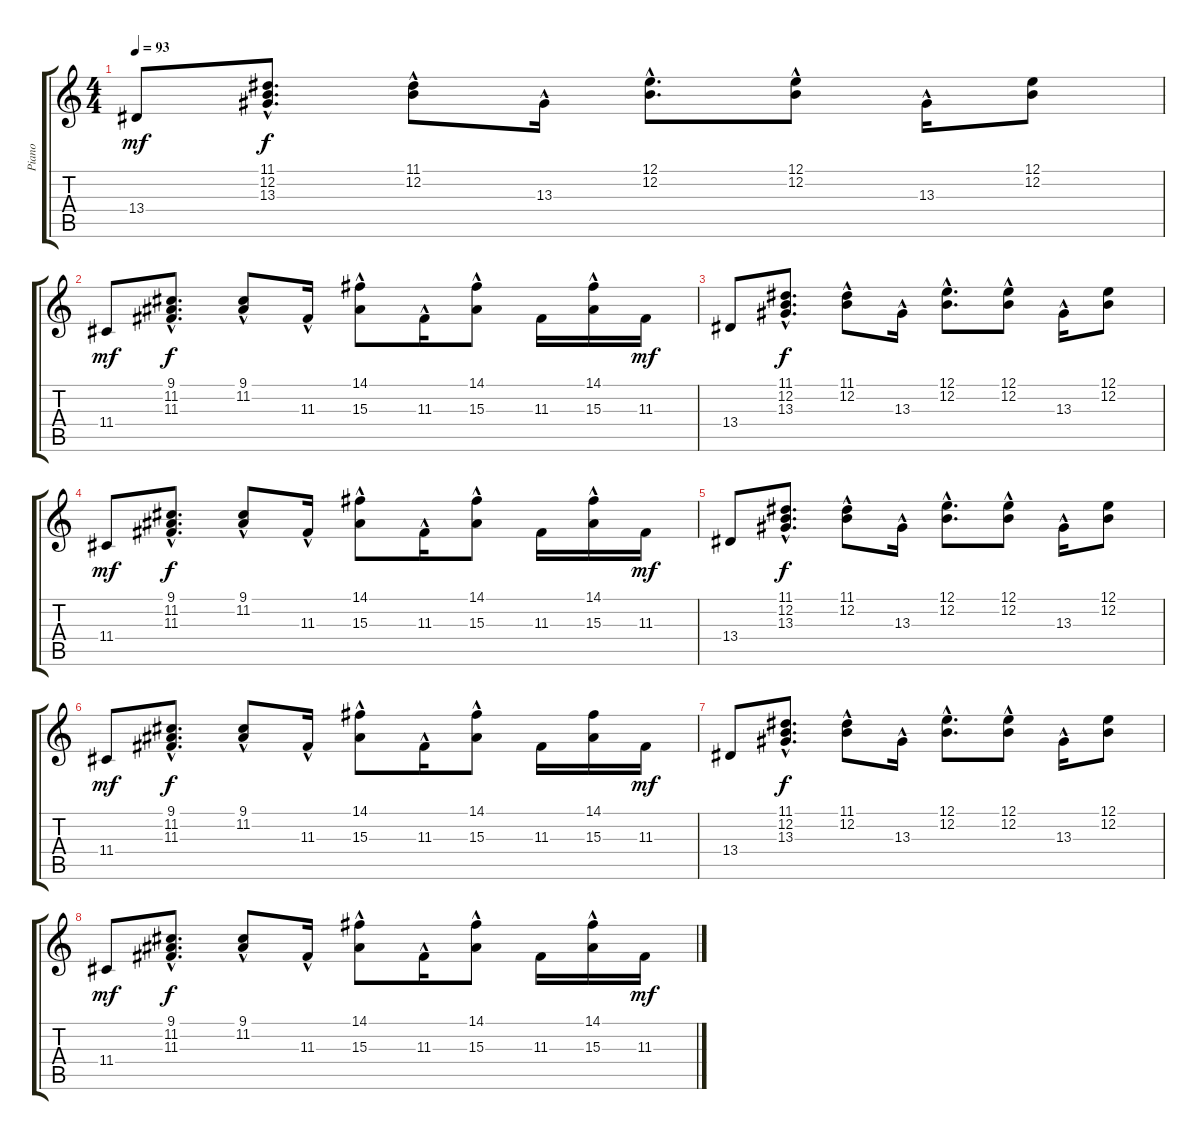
\track ("Piano" "Piano") {instrument acousticgrandpiano}
\staff {score tabs}
\tuning (E4 B3 G3 D3 A2 E2) {hide}
\ts (4 4)
\tempo 93
\clef g2
\ks c
13.4.8{dy mf} (11.1{hac} 12.2{hac} 13.3).8{d dy f} (11.1{hac} 12.2{hac}).8 13.3{hac}.16 (12.1{hac} 12.2{hac}).8{d} (12.1{hac} 12.2{hac}).8 13.3{hac}.16 (12.1 12.2).8 |
11.4.8{dy mf} (9.1{hac} 11.2{hac} 11.3).8{d dy f} (9.1{hac} 11.2{hac}).8 11.3{hac}.16 (14.1{hac} 15.3{hac}).8 11.3{hac}.16 (14.1{hac} 15.3{hac}).8 11.3.16 (14.1{hac} 15.3{hac}).16 11.3.16{dy mf} |
13.4.8 (11.1{hac} 12.2{hac} 13.3).8{d dy f} (11.1{hac} 12.2{hac}).8 13.3{hac}.16 (12.1{hac} 12.2{hac}).8{d} (12.1{hac} 12.2{hac}).8 13.3{hac}.16 (12.1 12.2).8 |
11.4.8{dy mf} (9.1{hac} 11.2{hac} 11.3).8{d dy f} (9.1{hac} 11.2{hac}).8 11.3{hac}.16 (14.1{hac} 15.3{hac}).8 11.3{hac}.16 (14.1{hac} 15.3{hac}).8 11.3.16 (14.1{hac} 15.3{hac}).16 11.3.16{dy mf} |
13.4.8 (11.1{hac} 12.2{hac} 13.3).8{d dy f} (11.1{hac} 12.2{hac}).8 13.3{hac}.16 (12.1{hac} 12.2{hac}).8{d} (12.1{hac} 12.2{hac}).8 13.3{hac}.16 (12.1 12.2).8 |
11.4.8{dy mf} (9.1{hac} 11.2{hac} 11.3).8{d dy f} (9.1{hac} 11.2{hac}).8 11.3{hac}.16 (14.1{hac} 15.3{hac}).8 11.3{hac}.16 (14.1{hac} 15.3{hac}).8 11.3.16 (14.1 15.3).16 11.3.16{dy mf} |
13.4.8 (11.1{hac} 12.2{hac} 13.3).8{d dy f} (11.1{hac} 12.2{hac}).8 13.3{hac}.16 (12.1{hac} 12.2{hac}).8{d} (12.1{hac} 12.2{hac}).8 13.3{hac}.16 (12.1 12.2).8 |
11.4.8{dy mf} (9.1{hac} 11.2{hac} 11.3).8{d dy f} (9.1{hac} 11.2{hac}).8 11.3{hac}.16 (14.1{hac} 15.3{hac}).8 11.3{hac}.16 (14.1{hac} 15.3{hac}).8 11.3.16 (14.1{hac} 15.3{hac}).16 11.3.16{dy mf}
